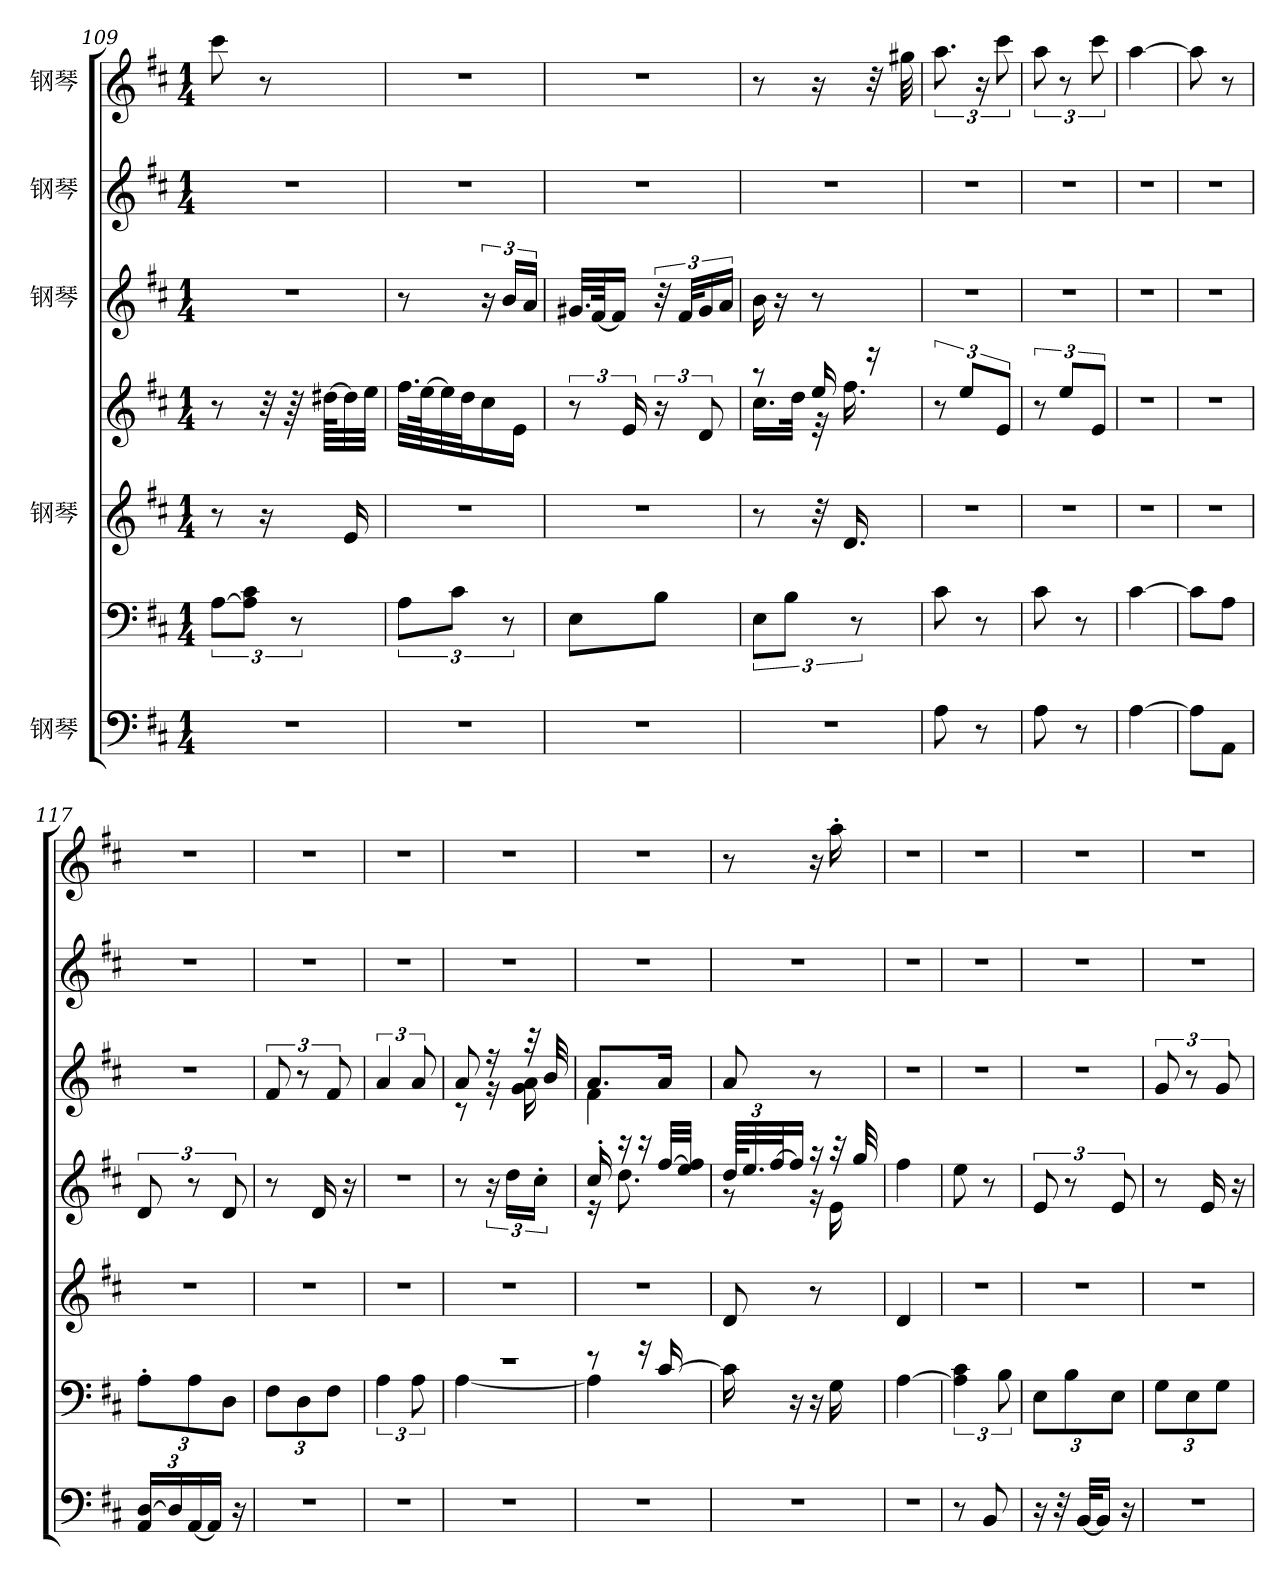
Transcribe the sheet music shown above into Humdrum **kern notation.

**kern	**kern	**kern	**kern	**kern	**kern	**kern
*part5	*part5	*part4	*part4	*part3	*part2	*part1
*staff7	*staff6	*staff5	*staff4	*staff3	*staff2	*staff1
*I"钢琴	*	*I"钢琴	*	*I"钢琴	*I"钢琴	*I"钢琴
*clefF4	*clefF4	*clefG2	*clefG2	*clefG2	*clefG2	*clefG2
*k[f#c#]	*k[f#c#]	*k[f#c#]	*k[f#c#]	*k[f#c#]	*k[f#c#]	*k[f#c#]
*M1/4	*M1/4	*M1/4	*M1/4	*M1/4	*M1/4	*M1/4
=109	=109	=109	=109	=109	=109	=109
4r	[12A\L	8r	8r	4r	4r	8ccc#\
.	12A\] 12c#\J	.	.	.	.	.
.	.	16r	32r	.	.	8r
.	.	.	64r	.	.	.
.	12r	.	.	.	.	.
.	.	.	[64dd#X\KLLL	.	.	.
.	.	16e/	32dd#\]	.	.	.
.	.	.	32ee\JJJ	.	.	.
=110	=110	=110	=110	=110	=110	=110
4r	12A\L	4r	32.ff#\LLL	8r	4r	4r
.	.	.	[64ee\K	.	.	.
.	.	.	32ee\]	.	.	.
.	12c#\J	.	.	.	.	.
.	.	.	32dd\J	.	.	.
.	.	.	16cc#\	24r	.	.
.	12r	.	.	24b/LL	.	.
.	.	.	16e\JJ	.	.	.
.	.	.	.	24a/JJ	.	.
=111	=111	=111	=111	=111	=111	=111
4r	8E\L	4r	12r	32.g#X/LLL	4r	4r
.	.	.	.	[64f#/JK	.	.
.	.	.	.	16f#/JJ]	.	.
.	.	.	24e/	.	.	.
.	8B\J	.	24r	48r	.	.
.	.	.	.	48f#/KLL	.	.
.	.	.	12d/	24g#/	.	.
.	.	.	.	24a/JJ	.	.
!!LO:PB:g=z
=112	=112	=112	=112	=112	=112	=112
*	*	*	*^	*	*	*
4r	12E\L	8r	8r	16.cc#\LL	16b\	4r	8r
.	.	.	.	.	16r	.	.
.	12B\J	.	.	.	.	.	.
.	.	.	.	32dd\JJk	.	.	.
.	.	32r	16ee/	32r	8r	.	16r
.	.	16.d/	.	16.ff#\	.	.	.
.	12r	.	.	.	.	.	.
.	.	.	16r	.	.	.	32r
.	.	.	.	.	.	.	32gg#X\
*	*	*	*v	*v	*	*	*
=113	=113	=113	=113	=113	=113	=113
8A\	8c#\	4r	12r	4r	4r	12.aa\
.	.	.	12ee/L	.	.	.
8r	8r	.	.	.	.	24r
.	.	.	12e/J	.	.	12ccc#\
=114	=114	=114	=114	=114	=114	=114
8A\	8c#\	4r	12r	4r	4r	12aa\
.	.	.	12ee/L	.	.	12r
8r	8r	.	.	.	.	.
.	.	.	12e/J	.	.	12ccc#\
=115	=115	=115	=115	=115	=115	=115
[4A\	[4c#\	4r	4r	4r	4r	[4aa\
=116	=116	=116	=116	=116	=116	=116
8A\L]	8c#\L]	4r	4r	4r	4r	8aa\]
8AA\J	8A\J	.	.	.	.	8r
=117	=117	=117	=117	=117	=117	=117
*Xbrackettup	*Xbrackettup	*	*	*	*	*
24AA/ [24D/LL	12A'\L	4r	12d/	4r	4r	4r
24D/]	.	.	.	.	.	.
[24AA/	12A\	.	12r	.	.	.
16AA/JJ]	.	.	.	.	.	.
.	12D\J	.	12d/	.	.	.
16r	.	.	.	.	.	.
=118	=118	=118	=118	=118	=118	=118
4r	12F#\L	4r	8r	12f#/	4r	4r
.	12D\	.	.	12r	.	.
.	.	.	16d/	.	.	.
.	12F#\J	.	.	12f#/	.	.
.	.	.	16r	.	.	.
=119	=119	=119	=119	=119	=119	=119
*	*brackettup	*	*	*	*	*
4r	6A\	4r	4r	6a/	4r	4r
.	12A\	.	.	12a/	.	.
!!LO:PB:g=z
=120	=120	=120	=120	=120	=120	=120
*	*^	*	*	*^	*	*
4r	4r	[4A\	4r	8r	8a/	8r	4r	4r
.	.	.	.	24r	16r	16r	.	.
.	.	.	.	24dd\LL	.	.	.	.
.	.	.	.	.	32r	16g\ 16a\	.	.
.	.	.	.	24cc#'\JJ	.	.	.	.
.	.	.	.	.	32b/	.	.	.
=121	=121	=121	=121	=121	=121	=121	=121	=121
*	*	*	*	*^	*	*	*	*
4r	8r	4A\]	4r	16cc#'/	16r	8.a/L	4f#\	4r	4r
.	.	.	.	16r	8.dd\	.	.	.	.
.	16r	.	.	16r	.	.	.	.	.
.	[16c#/	.	.	[32ff#/LLL	.	16a/Jk	.	.	.
.	.	.	.	32ee/ 32ff#/]JJJ	.	.	.	.	.
*	*v	*v	*	*	*	*v	*v	*	*
=122	=122	=122	=122	=122	=122	=122	=122
*	*	*	*Xbrackettup	*	*	*	*
4r	16c#\]	8d/	96dd/KLLL	8r	8a/	4r	8r
.	.	.	48.ee/	.	.	.	.
.	.	.	[48ff#/J	.	.	.	.
.	16r	.	16ff#/JJ]	.	.	.	.
.	16r	8r	16r	16r	8r	.	16r
.	16G\	.	32r	16e\	.	.	16aa'\
.	.	.	32gg/	.	.	.	.
*	*	*	*v	*v	*	*	*
=123	=123	=123	=123	=123	=123	=123
4r	[4A\	4d/	4ff#\	4r	4r	4r
=124	=124	=124	=124	=124	=124	=124
8r	6A\] 6c#\	4r	8ee\	4r	4r	4r
8BB/	.	.	8r	.	.	.
.	12B\	.	.	.	.	.
=125	=125	=125	=125	=125	=125	=125
*	*Xbrackettup	*	*brackettup	*	*	*
16r	12E\L	4r	12e/	4r	4r	4r
32r	.	.	.	.	.	.
.	12B\	.	12r	.	.	.
[32BB/KLL	.	.	.	.	.	.
16BB/JJ]	.	.	.	.	.	.
.	12E\J	.	12e/	.	.	.
16r	.	.	.	.	.	.
=126	=126	=126	=126	=126	=126	=126
4r	12G\L	4r	8r	12g/	4r	4r
.	12E\	.	.	12r	.	.
.	.	.	16e/	.	.	.
.	12G\J	.	.	12g/	.	.
.	.	.	16r	.	.	.
=	=	=	=	=	=	=
*-	*-	*-	*-	*-	*-	*-
